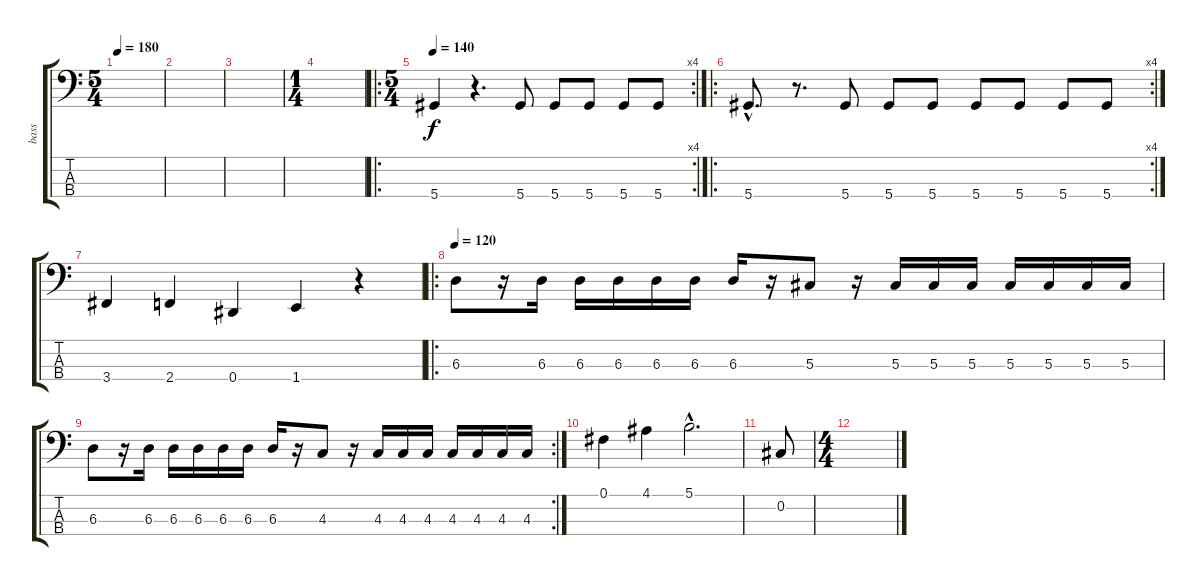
\track ("bass" "bass") {instrument electricbassfinger}
\staff {score tabs}
\tuning (Gb2 Db2 Ab1 Eb1) {hide}
\ts (5 4)
\tempo 180
\clef f4
\ks c
|
|
|
\ts (1 4)
|
\ro
\rc 4
\ts (5 4)
\tempo 140
5.4.4 r.4{d} 5.4.8 5.4.8 5.4.8 5.4.8 5.4.8 |
\ro
\rc 4
5.4{hac}.8{d} r.8{d} 5.4.8 5.4.8 5.4.8 5.4.8 5.4.8 5.4.8 5.4.8 |
3.4.4 2.4.4 0.4.4 1.4.4 r.4 |
\ro
\tempo 120
6.3.8 r.16 6.3.16 6.3.16 6.3.16 6.3.16 6.3.16 6.3.16 r.16 5.3.8 r.16 5.3.16 5.3.16 5.3.16 5.3.16 5.3.16 5.3.16 5.3.16 |
\rc 2
6.3.8 r.16 6.3.16 6.3.16 6.3.16 6.3.16 6.3.16 6.3.16 r.16 4.3.8 r.16 4.3.16 4.3.16 4.3.16 4.3.16 4.3.16 4.3.16 4.3.16 |
0.1.4 4.1.4 5.1{hac}.2{d} |
0.2.8 |
\ts (4 4)
